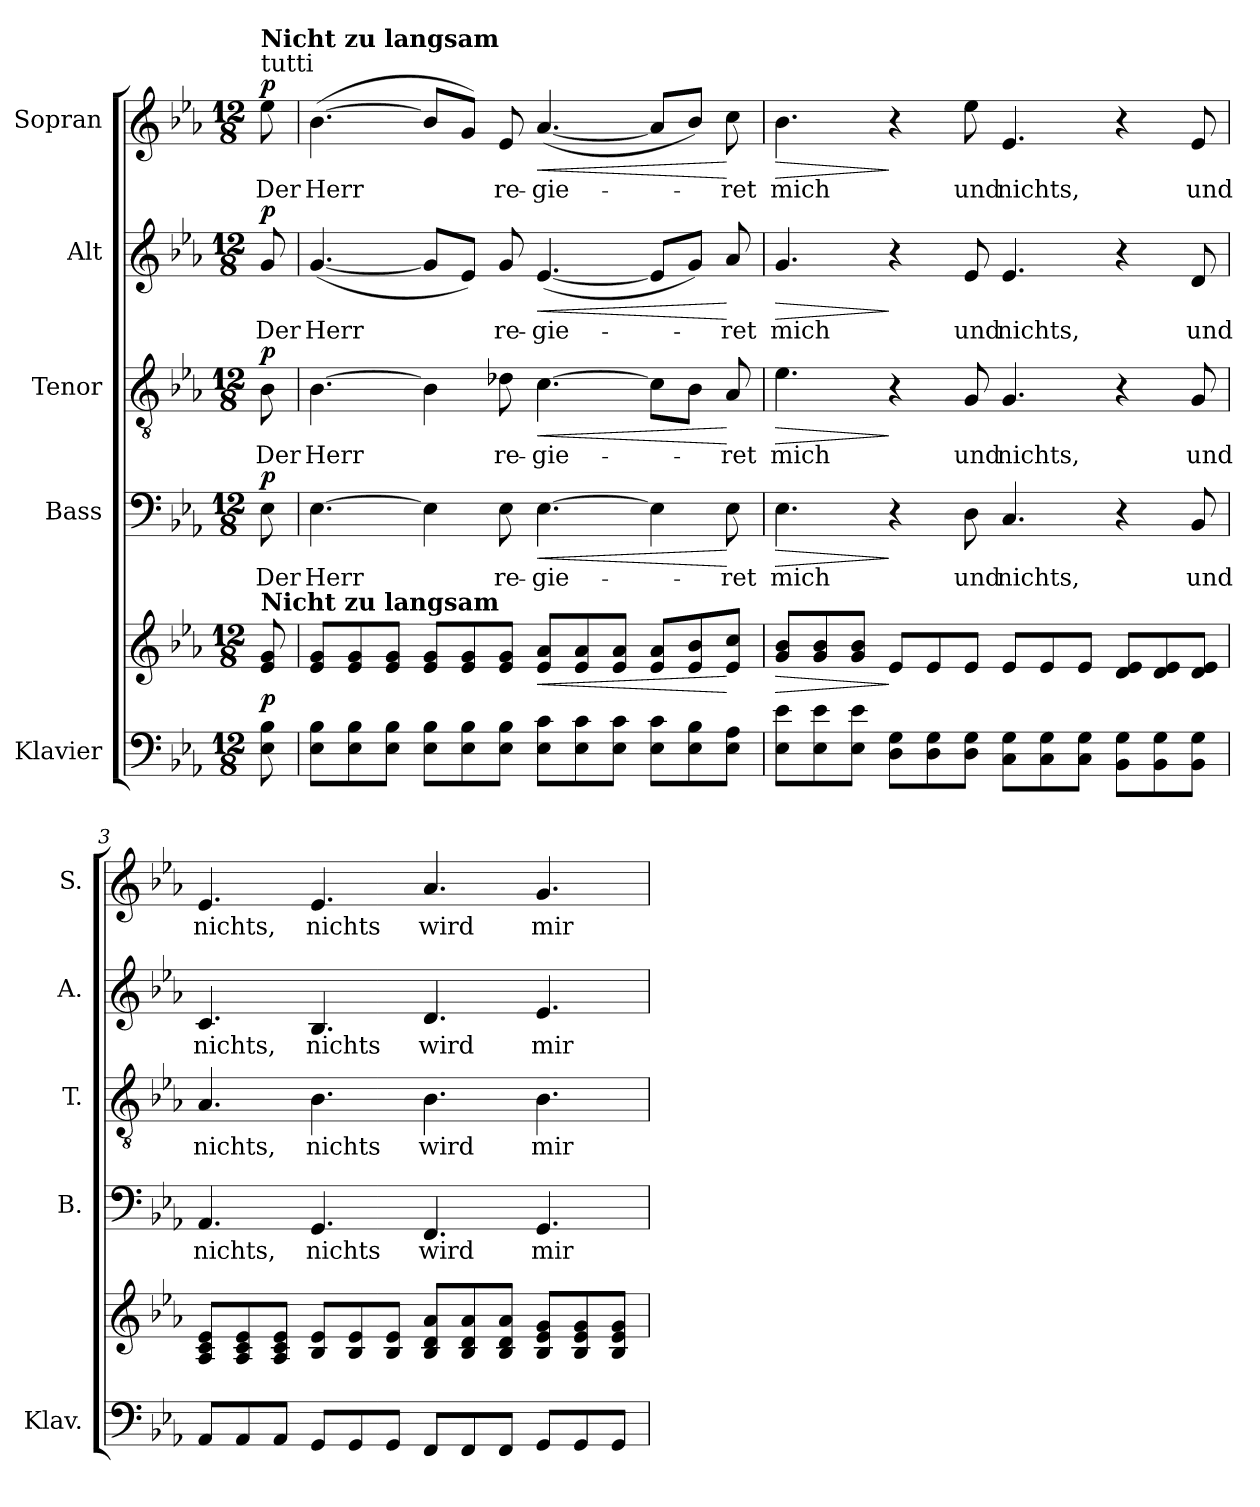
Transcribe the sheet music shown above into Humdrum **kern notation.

**kern	**kern	**dynam	**kern	**text	**dynam	**kern	**text	**dynam	**kern	**text	**dynam	**kern	**text	**dynam
*part5	*part5	*part5	*part4	*part4	*part4	*part3	*part3	*part3	*part2	*part2	*part2	*part1	*part1	*part1
*staff6	*staff5	*staff5/6	*staff4	*staff4	*staff4	*staff3	*staff3	*staff3	*staff2	*staff2	*staff2	*staff1	*staff1	*staff1
*I"Klavier	*	*	*I"Bass	*	*	*I"Tenor	*	*	*I"Alt	*	*	*I"Sopran	*	*
*I'Klav.	*	*	*I'B.	*	*	*I'T.	*	*	*I'A.	*	*	*I'S.	*	*
!!LO:PB:g=z
*clefF4	*clefG2	*	*clefF4	*	*	*clefGv2	*	*	*clefG2	*	*	*clefG2	*	*
*	*	*	*	*	*	*ITrd7c12	*	*	*	*	*	*	*	*
*k[b-e-a-]	*k[b-e-a-]	*	*k[b-e-a-]	*	*	*k[b-e-a-]	*	*	*k[b-e-a-]	*	*	*k[b-e-a-]	*	*
*E-:	*E-:	*	*E-:	*	*	*E-:	*	*	*E-:	*	*	*E-:	*	*
*M12/8	*M12/8	*	*M12/8	*	*	*M12/8	*	*	*M12/8	*	*	*M12/8	*	*
*MM60	*MM60	*	*MM60	*	*	*MM60	*	*	*MM60	*	*	*MM60	*	*
=	=	=	=	=	=	=	=	=	=	=	=	=	=	=
!	!	!	!	!LO:LY:b:color=#000000	!	!	!	!	!	!	!	!	!	!
!	!	!	!	!	!	!	!LO:LY:b:color=#000000	!	!	!	!	!	!	!
!	!	!	!	!	!	!	!	!	!	!LO:LY:b:color=#000000	!	!	!	!
!	!	!	!	!	!	!	!	!	!	!	!	!LO:TX:a:t=tutti	!	!
!	!	!	!	!	!	!	!	!	!	!	!	!LO:TX:a:B:t=Nicht zu langsam	!	!
!	!LO:TX:a:B:t=Nicht zu langsam	!	!	!	!	!	!	!	!	!	!	!	!	!
!	!	!	!	!	!	!	!	!	!	!	!	!	!LO:LY:b:color=#000000	!
8E-i\ 8B-i	8e-i/ 8gi	p	8E-i\	Der	p	8BB-i\	Der	p	8gi/	Der	p	8ee-i\	Der	p
=1	=1	=1	=1	=1	=1	=1	=1	=1	=1	=1	=1	=1	=1	=1
!	!	!	!	!LO:LY:b:color=#000000	!	!	!	!	!	!	!	!	!	!
!	!	!	!	!	!	!	!LO:LY:b:color=#000000	!	!	!	!	!	!	!
!	!	!	!	!	!	!	!	!	!	!LO:LY:b:color=#000000	!	!	!	!
!	!	!	!	!	!	!	!	!	!	!	!	!	!LO:LY:b:color=#000000	!
8E-i\ 8B-iL	8e-i/ 8giL	.	[4.E-i\	Herr	.	[4.BB-i\	Herr	.	([4.gi/	Herr	.	([4.b-i\	Herr	.
8E-i\ 8B-i	8e-i/ 8gi	.	.	.	.	.	.	.	.	.	.	.	.	.
8E-i\ 8B-iJ	8e-i/ 8giJ	.	.	.	.	.	.	.	.	.	.	.	.	.
8E-i\ 8B-iL	8e-i/ 8giL	.	4E-i\]	.	.	4BB-i\]	.	.	8gi/L]	.	.	8b-i/L]	.	.
8E-i\ 8B-i	8e-i/ 8gi	.	.	.	.	.	.	.	8e-i/J)	.	.	8gi/J)	.	.
!	!	!	!	!LO:LY:b:color=#000000	!	!	!	!	!	!	!	!	!	!
!	!	!	!	!	!	!	!LO:LY:b:color=#000000	!	!	!	!	!	!	!
!	!	!	!	!	!	!	!	!	!	!LO:LY:b:color=#000000	!	!	!	!
!	!	!	!	!	!	!	!	!	!	!	!	!	!LO:LY:b:color=#000000	!
8E-i\ 8B-iJ	8e-i/ 8giJ	.	8E-i\	re-	.	8D-Xi\	re-	.	8gi/	re-	.	8e-i/	re-	.
!	!	!LO:HP:b	!	!	!	!	!	!	!	!	!	!	!	!
!	!	!	!	!LO:LY:b:color=#000000	!LO:HP:b	!	!	!	!	!	!	!	!	!
!	!	!	!	!	!	!	!LO:LY:b:color=#000000	!LO:HP:b	!	!	!	!	!	!
!	!	!	!	!	!	!	!	!	!	!LO:LY:b:color=#000000	!LO:HP:b	!	!	!
!	!	!	!	!	!	!	!	!	!	!	!	!	!LO:LY:b:color=#000000	!LO:HP:b
8E-i\ 8ciL	8e-i/ 8a-iL	<	[4.E-i\	-gie-	<	[4.Ci\	-gie-	<	([4.e-i/	-gie-	<	([4.a-i/	-gie-	<
8E-i\ 8ci	8e-i/ 8a-i	.	.	.	.	.	.	.	.	.	.	.	.	.
8E-i\ 8ciJ	8e-i/ 8a-iJ	.	.	.	.	.	.	.	.	.	.	.	.	.
8E-i\ 8ciL	8e-i/ 8a-iL	.	4E-i\]	.	.	8Ci\L]	.	.	8e-i/L]	.	.	8a-i/L]	.	.
8E-i\ 8B-i	8e-i/ 8b-i	.	.	.	.	8BB-i\J	.	.	8gi/J)	.	.	8b-i/J)	.	.
!	!	!	!	!LO:LY:b:color=#000000	!	!	!	!	!	!	!	!	!	!
!	!	!	!	!	!	!	!LO:LY:b:color=#000000	!	!	!	!	!	!	!
!	!	!	!	!	!	!	!	!	!	!LO:LY:b:color=#000000	!	!	!	!
!	!	!	!	!	!	!	!	!	!	!	!	!	!LO:LY:b:color=#000000	!
8E-i\ 8A-iJ	8e-i/ 8cciJ	[	8E-i\	-ret	[	8AA-i/	-ret	[	8a-i/	-ret	[	8cci\	-ret	[
=2	=2	=2	=2	=2	=2	=2	=2	=2	=2	=2	=2	=2	=2	=2
!	!	!LO:HP:b	!	!	!	!	!	!	!	!	!	!	!	!
!	!	!	!	!LO:LY:b:color=#000000	!LO:HP:b	!	!	!	!	!	!	!	!	!
!	!	!	!	!	!	!	!LO:LY:b:color=#000000	!LO:HP:b	!	!	!	!	!	!
!	!	!	!	!	!	!	!	!	!	!LO:LY:b:color=#000000	!LO:HP:b	!	!	!
!	!	!	!	!	!	!	!	!	!	!	!	!	!LO:LY:b:color=#000000	!LO:HP:b
8E-i\ 8e-iL	8gi/ 8b-iL	>	4.E-i\	mich	>	4.E-i\	mich	>	4.gi/	mich	>	4.b-i\	mich	>
8E-i\ 8e-i	8gi/ 8b-i	.	.	.	.	.	.	.	.	.	.	.	.	.
8E-i\ 8e-iJ	8gi/ 8b-iJ	.	.	.	.	.	.	.	.	.	.	.	.	.
8Di\ 8GiL	8e-i/L	]	4r	.	]	4r	.	]	4r	.	]	4r	.	]
8Di\ 8Gi	8e-i/	.	.	.	.	.	.	.	.	.	.	.	.	.
!	!	!	!	!LO:LY:b:color=#000000	!	!	!	!	!	!	!	!	!	!
!	!	!	!	!	!	!	!LO:LY:b:color=#000000	!	!	!	!	!	!	!
!	!	!	!	!	!	!	!	!	!	!LO:LY:b:color=#000000	!	!	!	!
!	!	!	!	!	!	!	!	!	!	!	!	!	!LO:LY:b:color=#000000	!
8Di\ 8GiJ	8e-i/J	.	8Di\	und	.	8GGi/	und	.	8e-i/	und	.	8ee-i\	und	.
!	!	!	!	!LO:LY:b:color=#000000	!	!	!	!	!	!	!	!	!	!
!	!	!	!	!	!	!	!LO:LY:b:color=#000000	!	!	!	!	!	!	!
!	!	!	!	!	!	!	!	!	!	!LO:LY:b:color=#000000	!	!	!	!
!	!	!	!	!	!	!	!	!	!	!	!	!	!LO:LY:b:color=#000000	!
8Ci\ 8GiL	8e-i/L	.	4.Ci/	nichts,	.	4.GGi/	nichts,	.	4.e-i/	nichts,	.	4.e-i/	nichts,	.
8Ci\ 8Gi	8e-i/	.	.	.	.	.	.	.	.	.	.	.	.	.
8Ci\ 8GiJ	8e-i/J	.	.	.	.	.	.	.	.	.	.	.	.	.
8BB-i\ 8GiL	8di/ 8e-iL	.	4r	.	.	4r	.	.	4r	.	.	4r	.	.
8BB-i\ 8Gi	8di/ 8e-i	.	.	.	.	.	.	.	.	.	.	.	.	.
!	!	!	!	!LO:LY:b:color=#000000	!	!	!	!	!	!	!	!	!	!
!	!	!	!	!	!	!	!LO:LY:b:color=#000000	!	!	!	!	!	!	!
!	!	!	!	!	!	!	!	!	!	!LO:LY:b:color=#000000	!	!	!	!
!	!	!	!	!	!	!	!	!	!	!	!	!	!LO:LY:b:color=#000000	!
8BB-i\ 8GiJ	8di/ 8e-iJ	.	8BB-i/	und	.	8GGi/	und	.	8di/	und	.	8e-i/	und	.
=3	=3	=3	=3	=3	=3	=3	=3	=3	=3	=3	=3	=3	=3	=3
!	!	!	!	!LO:LY:b:color=#000000	!	!	!	!	!	!	!	!	!	!
!	!	!	!	!	!	!	!LO:LY:b:color=#000000	!	!	!	!	!	!	!
!	!	!	!	!	!	!	!	!	!	!LO:LY:b:color=#000000	!	!	!	!
!	!	!	!	!	!	!	!	!	!	!	!	!	!LO:LY:b:color=#000000	!
8AA-i/L	8A-i/ 8ci 8e-iL	.	4.AA-i/	nichts,	.	4.AA-i/	nichts,	.	4.ci/	nichts,	.	4.e-i/	nichts,	.
8AA-i/	8A-i/ 8ci 8e-i	.	.	.	.	.	.	.	.	.	.	.	.	.
8AA-i/J	8A-i/ 8ci 8e-iJ	.	.	.	.	.	.	.	.	.	.	.	.	.
!	!	!	!	!LO:LY:b:color=#000000	!	!	!	!	!	!	!	!	!	!
!	!	!	!	!	!	!	!LO:LY:b:color=#000000	!	!	!	!	!	!	!
!	!	!	!	!	!	!	!	!	!	!LO:LY:b:color=#000000	!	!	!	!
!	!	!	!	!	!	!	!	!	!	!	!	!	!LO:LY:b:color=#000000	!
8GGi/L	8B-i/ 8e-iL	.	4.GGi/	nichts	.	4.BB-i\	nichts	.	4.B-i/	nichts	.	4.e-i/	nichts	.
8GGi/	8B-i/ 8e-i	.	.	.	.	.	.	.	.	.	.	.	.	.
8GGi/J	8B-i/ 8e-iJ	.	.	.	.	.	.	.	.	.	.	.	.	.
!	!	!	!	!LO:LY:b:color=#000000	!	!	!	!	!	!	!	!	!	!
!	!	!	!	!	!	!	!LO:LY:b:color=#000000	!	!	!	!	!	!	!
!	!	!	!	!	!	!	!	!	!	!LO:LY:b:color=#000000	!	!	!	!
!	!	!	!	!	!	!	!	!	!	!	!	!	!LO:LY:b:color=#000000	!
8FFi/L	8B-i/ 8di 8a-iL	.	4.FFi/	wird	.	4.BB-i\	wird	.	4.di/	wird	.	4.a-i/	wird	.
8FFi/	8B-i/ 8di 8a-i	.	.	.	.	.	.	.	.	.	.	.	.	.
8FFi/J	8B-i/ 8di 8a-iJ	.	.	.	.	.	.	.	.	.	.	.	.	.
!	!	!	!	!LO:LY:b:color=#000000	!	!	!	!	!	!	!	!	!	!
!	!	!	!	!	!	!	!LO:LY:b:color=#000000	!	!	!	!	!	!	!
!	!	!	!	!	!	!	!	!	!	!LO:LY:b:color=#000000	!	!	!	!
!	!	!	!	!	!	!	!	!	!	!	!	!	!LO:LY:b:color=#000000	!
8GGi/L	8B-i/ 8e-i 8giL	.	4.GGi/	mir	.	4.BB-i\	mir	.	4.e-i/	mir	.	4.gi/	mir	.
8GGi/	8B-i/ 8e-i 8gi	.	.	.	.	.	.	.	.	.	.	.	.	.
8GGi/J	8B-i/ 8e-i 8giJ	.	.	.	.	.	.	.	.	.	.	.	.	.
=	=	=	=	=	=	=	=	=	=	=	=	=	=	=
*-	*-	*-	*-	*-	*-	*-	*-	*-	*-	*-	*-	*-	*-	*-
